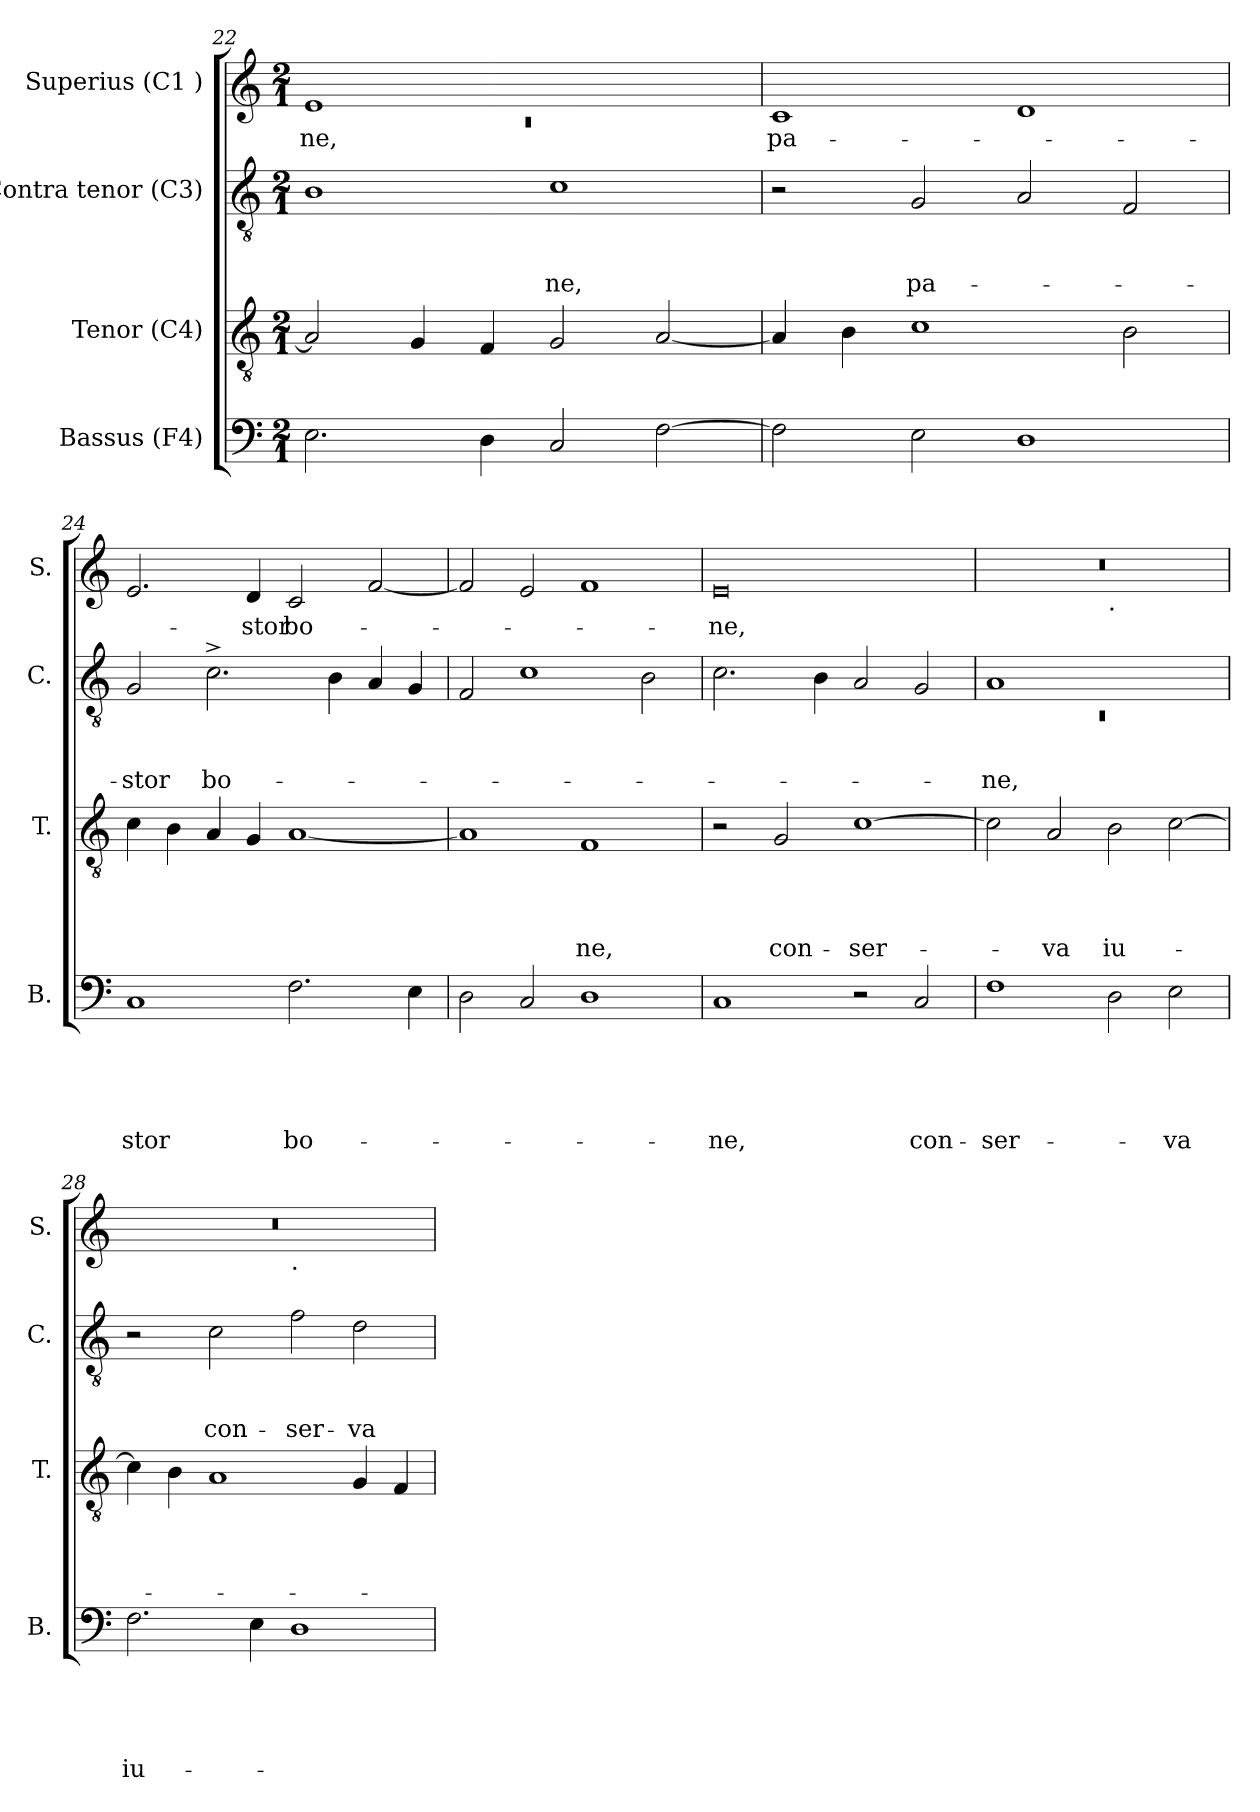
**kern	**text	**text	**text	**text	**text	**kern	**text	**text	**text	**text	**kern	**text	**text	**text	**kern	**text
*part4	*part4	*part4	*part4	*part4	*part4	*part3	*part3	*part3	*part3	*part3	*part2	*part2	*part2	*part2	*part1	*part1
*staff4	*staff4	*staff4	*staff4	*staff4	*staff4	*staff3	*staff3	*staff3	*staff3	*staff3	*staff2	*staff2	*staff2	*staff2	*staff1	*staff1
*I"Bassus (F4)	*	*	*	*	*	*I"Tenor (C4)	*	*	*	*	*I"Contra tenor (C3)	*	*	*	*I"Superius (C1 )	*
*I'B.	*	*	*	*	*	*I'T.	*	*	*	*	*I'C.	*	*	*	*I'S.	*
*clefF4	*	*	*	*	*	*clefGv2	*	*	*	*	*clefGv2	*	*	*	*clefG2	*
*k[]	*	*	*	*	*	*k[]	*	*	*	*	*k[]	*	*	*	*k[]	*
*C:	*	*	*	*	*	*C:	*	*	*	*	*C:	*	*	*	*C:	*
*M2/1	*	*	*	*	*	*M2/1	*	*	*	*	*M2/1	*	*	*	*M2/1	*
=22	=22	=22	=22	=22	=22	=22	=22	=22	=22	=22	=22	=22	=22	=22	=22	=22
*	*	*	*	*	*	*	*	*	*	*	*	*	*	*	*^	*
!	!	!	!	!	!	!	!	!	!	!	!	!	!	!	!	!LO:N:vis=1	!LO:LY:b
2.E\	.	.	.	.	.	2A/]	.	.	.	.	1B	.	.	.	1e	0rc	-ne,
.	.	.	.	.	.	4G/	.	.	.	.	.	.	.	.	.	.	.
4D\	.	.	.	.	.	4F/	.	.	.	.	.	.	.	.	.	.	.
!	!	!	!	!	!	!	!	!	!	!	!	!	!	!LO:LY:b	!	!	!
2C/	.	.	.	.	.	2G/	.	.	.	.	1c	.	.	-ne,	1ryy	.	.
[>2F\	.	.	.	.	.	[<2A/	.	.	.	.	.	.	.	.	.	.	.
*	*	*	*	*	*	*	*	*	*	*	*	*	*	*	*v	*v	*
=23	=23	=23	=23	=23	=23	=23	=23	=23	=23	=23	=23	=23	=23	=23	=23	=23
!	!	!	!	!	!	!	!	!	!	!	!	!	!	!	!	!LO:LY:b
2F\]	.	.	.	.	.	4A/]	.	.	.	.	2r	.	.	.	1c	pa-
.	.	.	.	.	.	4B\	.	.	.	.	.	.	.	.	.	.
!	!	!	!	!	!	!	!	!	!	!	!	!	!	!LO:LY:b	!	!
2E\	.	.	.	.	.	1c	.	.	.	.	2G/	.	.	pa-	.	.
1D	.	.	.	.	.	.	.	.	.	.	2A/	.	.	.	1d	.
.	.	.	.	.	.	2B\	.	.	.	.	2F/	.	.	.	.	.
=24	=24	=24	=24	=24	=24	=24	=24	=24	=24	=24	=24	=24	=24	=24	=24	=24
!	!	!	!	!	!LO:LY:b	!	!	!	!	!	!	!	!	!LO:LY:b	!	!
1C	.	.	.	.	-stor	4c\	.	.	.	.	2G/	.	.	-stor	2.e/	.
.	.	.	.	.	.	4B\	.	.	.	.	.	.	.	.	.	.
!	!	!	!	!	!	!	!	!	!	!	!	!	!	!LO:LY:b	!	!
.	.	.	.	.	.	4A/	.	.	.	.	2.c^>\	.	.	bo-	.	.
!	!	!	!	!	!	!	!	!	!	!	!	!	!	!	!	!LO:LY:b
.	.	.	.	.	.	4G/	.	.	.	.	.	.	.	.	4d/	-stor
!	!	!	!	!	!LO:LY:b	!	!	!	!	!	!	!	!	!	!	!LO:LY:b
2.F\	.	.	.	.	bo-	[<1A	.	.	.	.	.	.	.	.	2c/	bo-
.	.	.	.	.	.	.	.	.	.	.	4B\	.	.	.	.	.
.	.	.	.	.	.	.	.	.	.	.	4A/	.	.	.	[<2f/	.
4E\	.	.	.	.	.	.	.	.	.	.	4G/	.	.	.	.	.
!!LO:LB:g=z
=25	=25	=25	=25	=25	=25	=25	=25	=25	=25	=25	=25	=25	=25	=25	=25	=25
2D\	.	.	.	.	.	1A]	.	.	.	.	2F/	.	.	.	2f/]	.
2C/	.	.	.	.	.	.	.	.	.	.	1c	.	.	.	2e/	.
!	!	!	!	!	!	!	!	!	!	!LO:LY:b	!	!	!	!	!	!
1D	.	.	.	.	.	1F	.	.	.	-ne,	.	.	.	.	1f	.
.	.	.	.	.	.	.	.	.	.	.	2B\	.	.	.	.	.
=26	=26	=26	=26	=26	=26	=26	=26	=26	=26	=26	=26	=26	=26	=26	=26	=26
!	!	!	!	!	!LO:LY:b	!	!	!	!	!	!	!	!	!	!	!LO:LY:b
1C	.	.	.	.	-ne,	2r	.	.	.	.	2.c\	.	.	.	0e	-ne,
!	!	!	!	!	!	!	!	!	!	!LO:LY:b	!	!	!	!	!	!
.	.	.	.	.	.	2G/	.	.	.	con-	.	.	.	.	.	.
.	.	.	.	.	.	.	.	.	.	.	4B\	.	.	.	.	.
!	!	!	!	!	!	!	!	!	!	!LO:LY:b	!	!	!	!	!	!
2r	.	.	.	.	.	[>1c	.	.	.	-ser-	2A/	.	.	.	.	.
!	!	!	!	!	!LO:LY:b	!	!	!	!	!	!	!	!	!	!	!
2C/	.	.	.	.	con-	.	.	.	.	.	2G/	.	.	.	.	.
=27	=27	=27	=27	=27	=27	=27	=27	=27	=27	=27	=27	=27	=27	=27	=27	=27
*	*	*	*	*	*	*	*	*	*	*	*^	*	*	*	*	*
!	!	!	!	!	!LO:LY:b	!	!	!	!	!	!	!LO:N:vis=1	!	!	!LO:LY:b	!	!
*	*	*	*	*	*	*	*	*	*	*	*	*	*	*	*	*^	*
1F	.	.	.	.	-ser-	2c\]	.	.	.	.	1A	0rC	.	.	-ne,	0r	1ryy	.
!	!	!	!	!	!	!	!	!	!	!LO:LY:b	!	!	!	!	!	!	!	!
.	.	.	.	.	.	2A/	.	.	.	-va	.	.	.	.	.	.	.	.
!	!	!	!	!	!	!	!	!	!	!	!	!	!	!	!	!	!LO:TX:b:t=.	!
!	!	!	!	!	!	!	!	!	!	!LO:LY:b	!	!	!	!	!	!	!	!
2D\	.	.	.	.	.	2B\	.	.	.	iu-	1ryy	.	.	.	.	.	1ryy	.
!	!	!	!	!	!LO:LY:b	!	!	!	!	!	!	!	!	!	!	!	!	!
2E\	.	.	.	.	-va	[>2c\	.	.	.	.	.	.	.	.	.	.	.	.
*	*	*	*	*	*	*	*	*	*	*	*v	*v	*	*	*	*	*	*
=28	=28	=28	=28	=28	=28	=28	=28	=28	=28	=28	=28	=28	=28	=28	=28	=28	=28
!	!	!	!	!	!LO:LY:b	!	!	!	!	!	!	!	!	!	!	!	!
2.F\	.	.	.	.	iu-	4c\]	.	.	.	.	2r	.	.	.	0r	1ryy	.
.	.	.	.	.	.	4B\	.	.	.	.	.	.	.	.	.	.	.
!	!	!	!	!	!	!	!	!	!	!	!	!	!	!LO:LY:b	!	!	!
.	.	.	.	.	.	1A	.	.	.	.	2c\	.	.	con-	.	.	.
4E\	.	.	.	.	.	.	.	.	.	.	.	.	.	.	.	.	.
!	!	!	!	!	!	!	!	!	!	!	!	!	!	!	!	!LO:TX:b:t=.	!
!	!	!	!	!	!	!	!	!	!	!	!	!	!	!LO:LY:b	!	!	!
1D	.	.	.	.	.	.	.	.	.	.	2f\	.	.	-ser-	.	1ryy	.
!	!	!	!	!	!	!	!	!	!	!	!	!	!	!LO:LY:b	!	!	!
.	.	.	.	.	.	4G/	.	.	.	.	2d\	.	.	-va	.	.	.
.	.	.	.	.	.	4F/	.	.	.	.	.	.	.	.	.	.	.
*	*	*	*	*	*	*	*	*	*	*	*	*	*	*	*v	*v	*
=	=	=	=	=	=	=	=	=	=	=	=	=	=	=	=	=
*-	*-	*-	*-	*-	*-	*-	*-	*-	*-	*-	*-	*-	*-	*-	*-	*-
